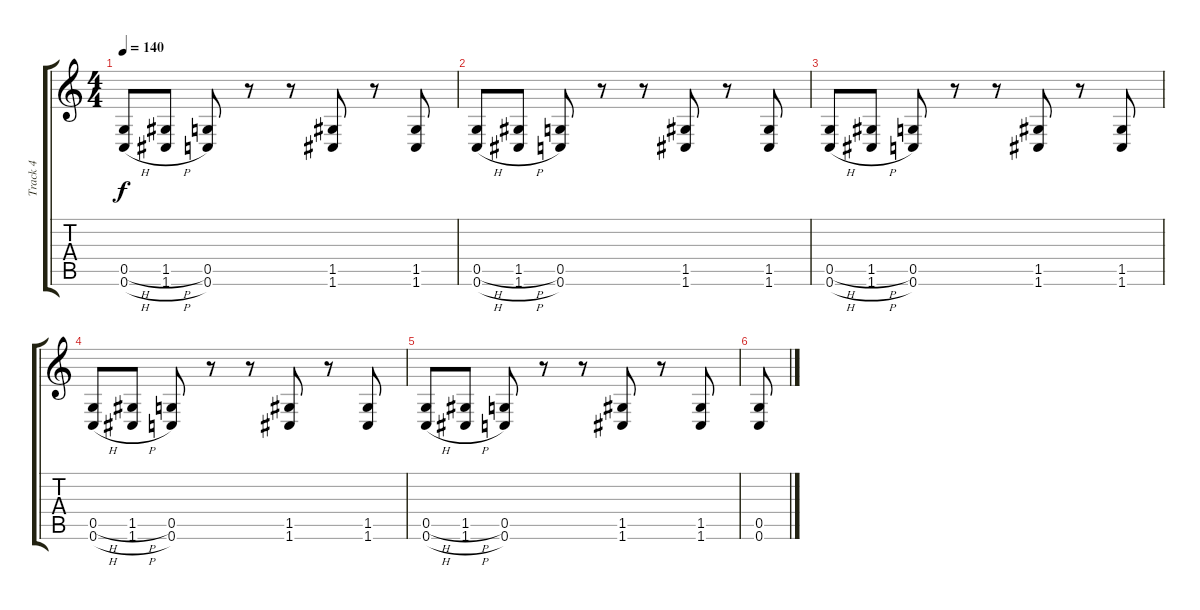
\track ("Track 4" "Track 4") {instrument distortionguitar}
\staff {score tabs}
\tuning (D4 A3 F3 C3 G2 C2) {hide}
\ts (4 4)
\tempo 140
\clef g2
\ks c
(0.5{h} 0.6{h}).8{dy f} (1.5{h} 1.6{h}).8 (0.5 0.6).8 r.8 r.8 (1.5 1.6).8 r.8 (1.5 1.6).8 |
(0.5{h} 0.6{h}).8 (1.5{h} 1.6{h}).8 (0.5 0.6).8 r.8 r.8 (1.5 1.6).8 r.8 (1.5 1.6).8 |
(0.5{h} 0.6{h}).8 (1.5{h} 1.6{h}).8 (0.5 0.6).8 r.8 r.8 (1.5 1.6).8 r.8 (1.5 1.6).8 |
(0.5{h} 0.6{h}).8 (1.5{h} 1.6{h}).8 (0.5 0.6).8 r.8 r.8 (1.5 1.6).8 r.8 (1.5 1.6).8 |
(0.5{h} 0.6{h}).8 (1.5{h} 1.6{h}).8 (0.5 0.6).8 r.8 r.8 (1.5 1.6).8 r.8 (1.5 1.6).8 |
(0.5 0.6).8
